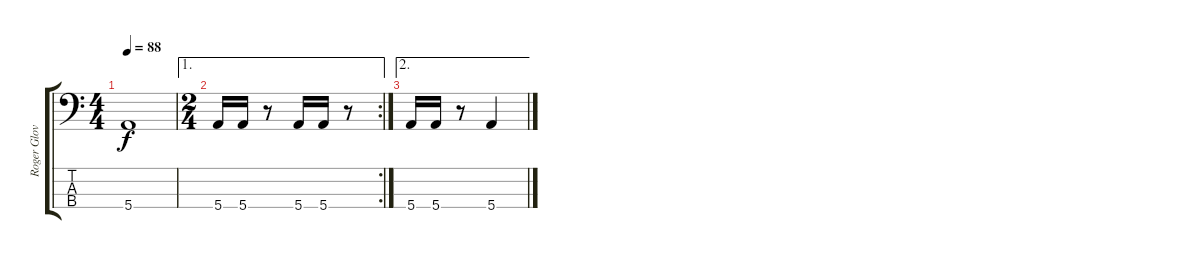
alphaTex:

\track ("Roger Glover" "Roger Glov") {instrument electricbassfinger}
\staff {score tabs}
\tuning (G2 D2 A1 E1) {hide}
\ts (4 4)
\tempo 88
\clef f4
\ks c
5.4.1{dy f} |
\ae 1
\rc 2
\ts (2 4)
5.4.16 5.4.16 r.8 5.4.16 5.4.16 r.8 |
\ae 2
5.4.16 5.4.16 r.8 5.4.4
